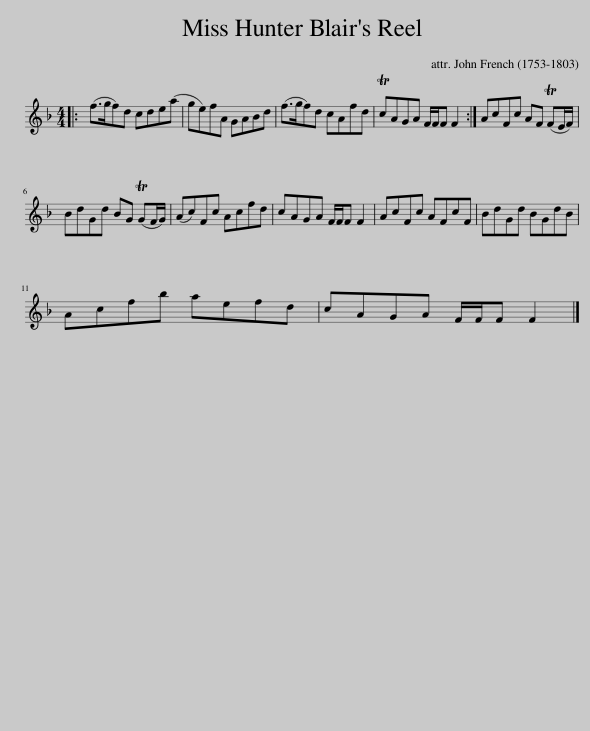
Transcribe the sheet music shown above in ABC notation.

X:1
L:1/8
M:4/4
I:linebreak $
K:F
V:1 treble
V:1
|: (f>gf)d cde(a | ge)fA GABd | (f>gf)d cAfd | TcAGA F/F/F F2 :| AcFc AF (TFE/F/) |$ %5
 BdGd BG (TGF/G/) | (Ac)Fc Acfd | cAGA F/F/F F2 | AcFc AFcF | BdGd BGdB |$ %10
 Acfb aefd | cAGA F/F/F F2 |] %12
